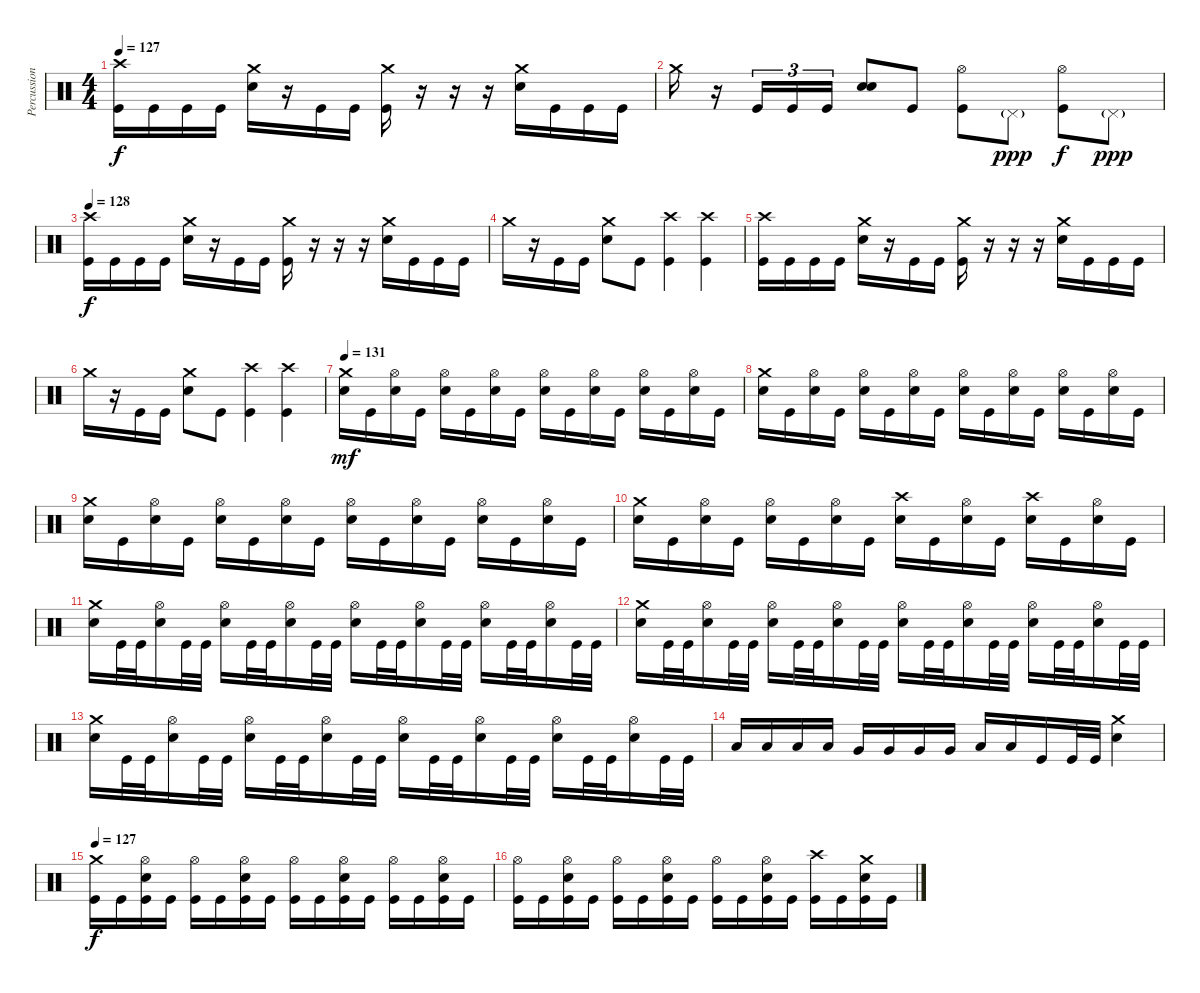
\track ("Percussion" "Percussion") {instrument percussion}
\staff {score}
\articulation defaults
\ts (4 4)
\tempo 127
\clef neutral
\ks c
("Crash high (hit)" "Kick (hit)").16{dy f} "Kick (hit)".16 "Kick (hit)".16 "Kick (hit)".16 ("Crash medium (hit)" "Electric Snare (hit)").16 r.16 "Kick (hit)".16 "Kick (hit)".16 ("Crash medium (hit)" "Kick (hit)").16 r.16 r.16 r.16 ("Crash medium (hit)" "Electric Snare (hit)").16 "Kick (hit)".16 "Kick (hit)".16 "Kick (hit)".16 |
"Crash medium (hit)".16 r.16 "Kick (hit)".16{tu (3 2)} "Kick (hit)".16{tu (3 2)} "Kick (hit)".16{tu (3 2)} ("Electric Snare (hit)" "Electric Snare (hit)").8 "Kick (hit)".8 ("Hi-Hat (open)" "Kick (hit)").8 "Pedal Hi-Hat (hit)"{g}.8{dy ppp} ("Hi-Hat (open)" "Kick (hit)").8{dy f} "Pedal Hi-Hat (hit)"{g}.8{dy ppp} |
\tempo 128
("Crash high (hit)" "Kick (hit)").16{dy f} "Kick (hit)".16 "Kick (hit)".16 "Kick (hit)".16 ("Crash medium (hit)" "Electric Snare (hit)").16 r.16 "Kick (hit)".16 "Kick (hit)".16 ("Crash medium (hit)" "Kick (hit)").16 r.16 r.16 r.16 ("Crash medium (hit)" "Electric Snare (hit)").16 "Kick (hit)".16 "Kick (hit)".16 "Kick (hit)".16 |
"Crash medium (hit)".16 r.16 "Kick (hit)".16 "Kick (hit)".16 ("Crash medium (hit)" "Electric Snare (hit)").8 "Kick (hit)".8 ("Crash high (hit)" "Kick (hit)").4 ("Crash high (hit)" "Kick (hit)").4 |
("Crash high (hit)" "Kick (hit)").16 "Kick (hit)".16 "Kick (hit)".16 "Kick (hit)".16 ("Crash medium (hit)" "Electric Snare (hit)").16 r.16 "Kick (hit)".16 "Kick (hit)".16 ("Crash medium (hit)" "Kick (hit)").16 r.16 r.16 r.16 ("Crash medium (hit)" "Electric Snare (hit)").16 "Kick (hit)".16 "Kick (hit)".16 "Kick (hit)".16 |
"Crash medium (hit)".16 r.16 "Kick (hit)".16 "Kick (hit)".16 ("Crash medium (hit)" "Electric Snare (hit)").8 "Kick (hit)".8 ("Crash high (hit)" "Kick (hit)").4 ("Crash high (hit)" "Kick (hit)").4 |
\tempo 131
("Crash medium (hit)" "Electric Snare (hit)").16{dy mf} "Kick (hit)".16 ("Hi-Hat (open)" "Electric Snare (hit)").16 "Kick (hit)".16 ("Hi-Hat (open)" "Electric Snare (hit)").16 "Kick (hit)".16 ("Hi-Hat (open)" "Electric Snare (hit)").16 "Kick (hit)".16 ("Hi-Hat (open)" "Electric Snare (hit)").16 "Kick (hit)".16 ("Hi-Hat (open)" "Electric Snare (hit)").16 "Kick (hit)".16 ("Hi-Hat (open)" "Electric Snare (hit)").16 "Kick (hit)".16 ("Hi-Hat (open)" "Electric Snare (hit)").16 "Kick (hit)".16 |
("Crash medium (hit)" "Electric Snare (hit)").16 "Kick (hit)".16 ("Hi-Hat (open)" "Electric Snare (hit)").16 "Kick (hit)".16 ("Hi-Hat (open)" "Electric Snare (hit)").16 "Kick (hit)".16 ("Hi-Hat (open)" "Electric Snare (hit)").16 "Kick (hit)".16 ("Hi-Hat (open)" "Electric Snare (hit)").16 "Kick (hit)".16 ("Hi-Hat (open)" "Electric Snare (hit)").16 "Kick (hit)".16 ("Hi-Hat (open)" "Electric Snare (hit)").16 "Kick (hit)".16 ("Hi-Hat (open)" "Electric Snare (hit)").16 "Kick (hit)".16 |
("Crash medium (hit)" "Electric Snare (hit)").16 "Kick (hit)".16 ("Hi-Hat (open)" "Electric Snare (hit)").16 "Kick (hit)".16 ("Hi-Hat (open)" "Electric Snare (hit)").16 "Kick (hit)".16 ("Hi-Hat (open)" "Electric Snare (hit)").16 "Kick (hit)".16 ("Hi-Hat (open)" "Electric Snare (hit)").16 "Kick (hit)".16 ("Hi-Hat (open)" "Electric Snare (hit)").16 "Kick (hit)".16 ("Hi-Hat (open)" "Electric Snare (hit)").16 "Kick (hit)".16 ("Hi-Hat (open)" "Electric Snare (hit)").16 "Kick (hit)".16 |
("Crash medium (hit)" "Electric Snare (hit)").16 "Kick (hit)".16 ("Hi-Hat (open)" "Electric Snare (hit)").16 "Kick (hit)".16 ("Hi-Hat (open)" "Electric Snare (hit)").16 "Kick (hit)".16 ("Hi-Hat (open)" "Electric Snare (hit)").16 "Kick (hit)".16 ("Crash high (hit)" "Electric Snare (hit)").16 "Kick (hit)".16 ("Hi-Hat (open)" "Electric Snare (hit)").16 "Kick (hit)".16 ("Crash high (hit)" "Electric Snare (hit)").16 "Kick (hit)".16 ("Hi-Hat (open)" "Electric Snare (hit)").16 "Kick (hit)".16 |
("Crash medium (hit)" "Electric Snare (hit)").16 "Kick (hit)".32 "Kick (hit)".32 ("Hi-Hat (open)" "Electric Snare (hit)").16 "Kick (hit)".32 "Kick (hit)".32 ("Hi-Hat (open)" "Electric Snare (hit)").16 "Kick (hit)".32 "Kick (hit)".32 ("Hi-Hat (open)" "Electric Snare (hit)").16 "Kick (hit)".32 "Kick (hit)".32 ("Hi-Hat (open)" "Electric Snare (hit)").16 "Kick (hit)".32 "Kick (hit)".32 ("Hi-Hat (open)" "Electric Snare (hit)").16 "Kick (hit)".32 "Kick (hit)".32 ("Hi-Hat (open)" "Electric Snare (hit)").16 "Kick (hit)".32 "Kick (hit)".32 ("Hi-Hat (open)" "Electric Snare (hit)").16 "Kick (hit)".32 "Kick (hit)".32 |
("Crash medium (hit)" "Electric Snare (hit)").16 "Kick (hit)".32 "Kick (hit)".32 ("Hi-Hat (open)" "Electric Snare (hit)").16 "Kick (hit)".32 "Kick (hit)".32 ("Hi-Hat (open)" "Electric Snare (hit)").16 "Kick (hit)".32 "Kick (hit)".32 ("Hi-Hat (open)" "Electric Snare (hit)").16 "Kick (hit)".32 "Kick (hit)".32 ("Hi-Hat (open)" "Electric Snare (hit)").16 "Kick (hit)".32 "Kick (hit)".32 ("Hi-Hat (open)" "Electric Snare (hit)").16 "Kick (hit)".32 "Kick (hit)".32 ("Hi-Hat (open)" "Electric Snare (hit)").16 "Kick (hit)".32 "Kick (hit)".32 ("Hi-Hat (open)" "Electric Snare (hit)").16 "Kick (hit)".32 "Kick (hit)".32 |
("Crash medium (hit)" "Electric Snare (hit)").16 "Kick (hit)".32 "Kick (hit)".32 ("Hi-Hat (open)" "Electric Snare (hit)").16 "Kick (hit)".32 "Kick (hit)".32 ("Hi-Hat (open)" "Electric Snare (hit)").16 "Kick (hit)".32 "Kick (hit)".32 ("Hi-Hat (open)" "Electric Snare (hit)").16 "Kick (hit)".32 "Kick (hit)".32 ("Hi-Hat (open)" "Electric Snare (hit)").16 "Kick (hit)".32 "Kick (hit)".32 ("Hi-Hat (open)" "Electric Snare (hit)").16 "Kick (hit)".32 "Kick (hit)".32 ("Hi-Hat (open)" "Electric Snare (hit)").16 "Kick (hit)".32 "Kick (hit)".32 ("Hi-Hat (open)" "Electric Snare (hit)").16 "Kick (hit)".32 "Kick (hit)".32 |
"Low Tom (hit)".16 "Low Tom (hit)".16 "Low Tom (hit)".16 "Low Tom (hit)".16 "Very Low Tom (hit)".16 "Very Low Tom (hit)".16 "Very Low Tom (hit)".16 "Very Low Tom (hit)".16 "Low Floor Tom (hit)".16 "Low Floor Tom (hit)".16 "Kick (hit)".16 "Kick (hit)".32 "Kick (hit)".32 ("Crash medium (hit)" "Electric Snare (hit)").4 |
\tempo 127
("Crash medium (hit)" "Kick (hit)").16{dy f} "Kick (hit)".16 ("Hi-Hat (open)" "Electric Snare (hit)" "Kick (hit)").16 "Kick (hit)".16 ("Hi-Hat (open)" "Kick (hit)").16 "Kick (hit)".16 ("Hi-Hat (open)" "Electric Snare (hit)" "Kick (hit)").16 "Kick (hit)".16 ("Hi-Hat (open)" "Kick (hit)").16 "Kick (hit)".16 ("Hi-Hat (open)" "Electric Snare (hit)" "Kick (hit)").16 "Kick (hit)".16 ("Hi-Hat (open)" "Kick (hit)").16 "Kick (hit)".16 ("Hi-Hat (open)" "Electric Snare (hit)" "Kick (hit)").16 "Kick (hit)".16 |
("Hi-Hat (open)" "Kick (hit)").16 "Kick (hit)".16 ("Hi-Hat (open)" "Electric Snare (hit)" "Kick (hit)").16 "Kick (hit)".16 ("Hi-Hat (open)" "Kick (hit)").16 "Kick (hit)".16 ("Hi-Hat (open)" "Electric Snare (hit)" "Kick (hit)").16 "Kick (hit)".16 ("Hi-Hat (open)" "Kick (hit)").16 "Kick (hit)".16 ("Hi-Hat (open)" "Electric Snare (hit)" "Kick (hit)").16 "Kick (hit)".16 ("Crash high (hit)" "Kick (hit)").16 "Kick (hit)".16 ("Crash medium (hit)" "Electric Snare (hit)" "Kick (hit)").16 "Kick (hit)".16
